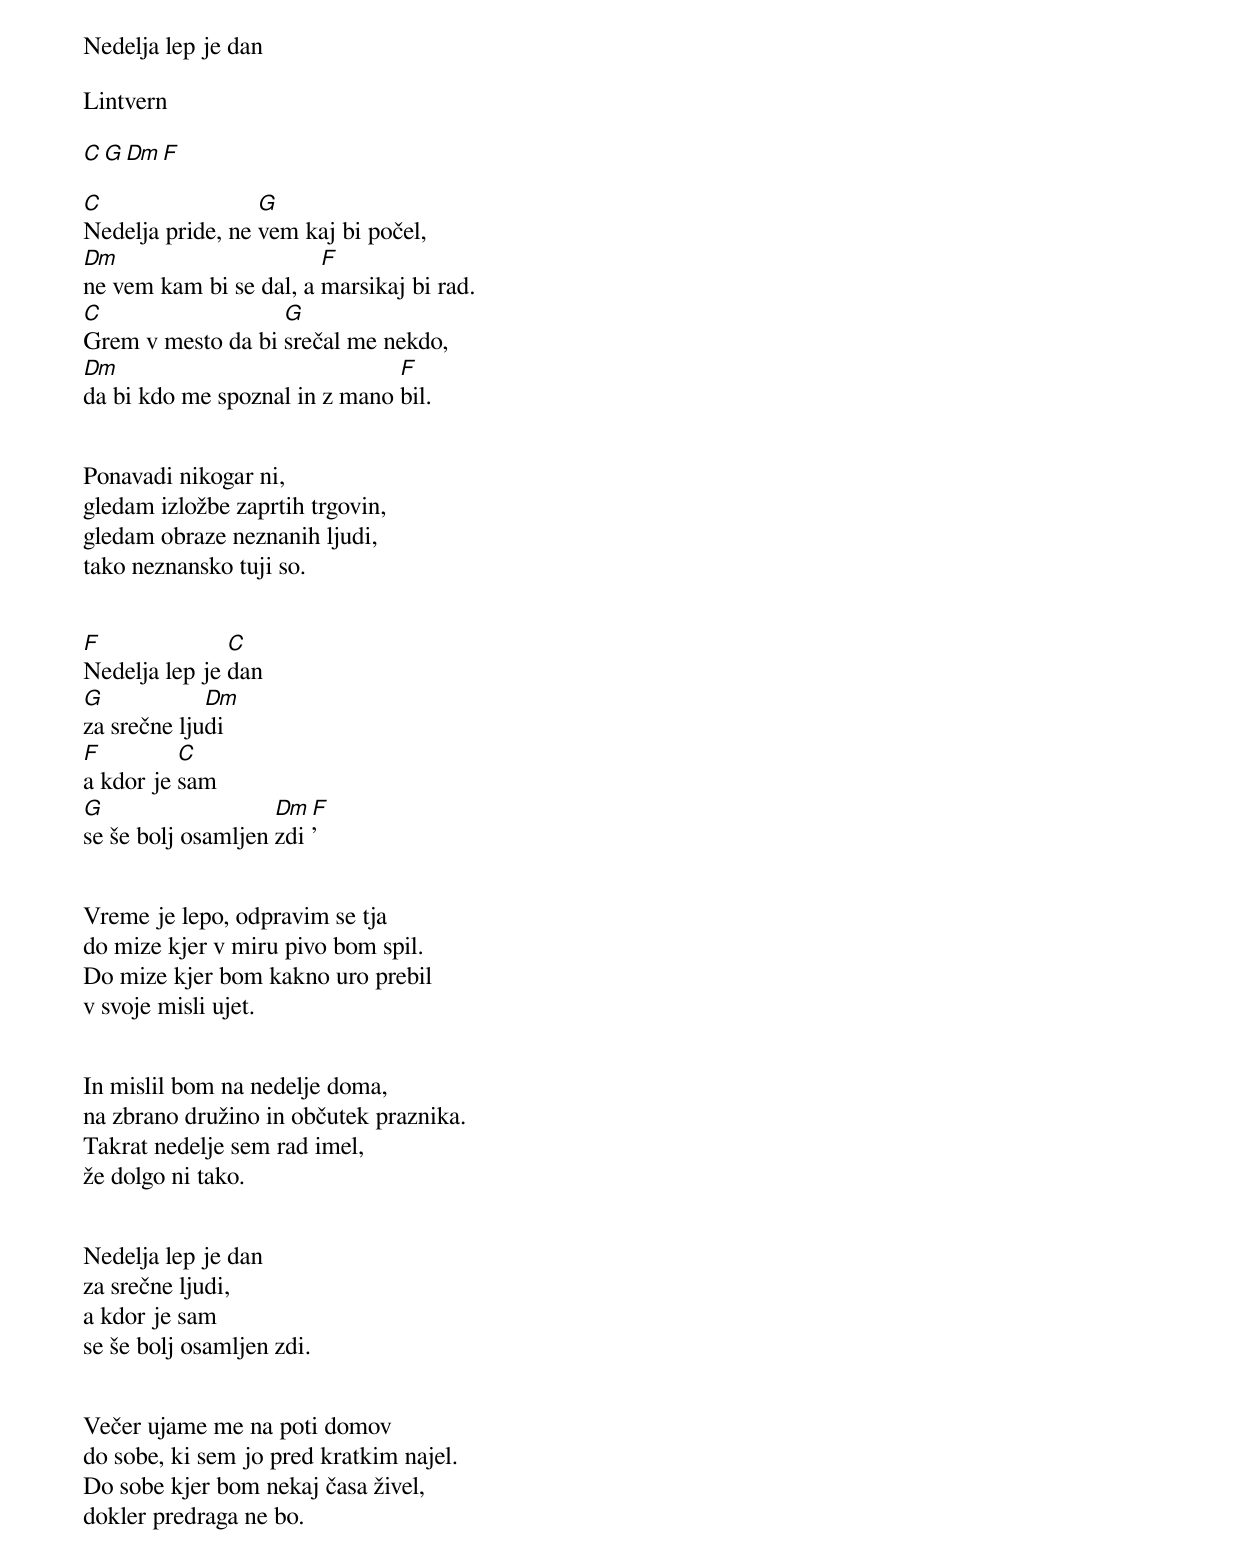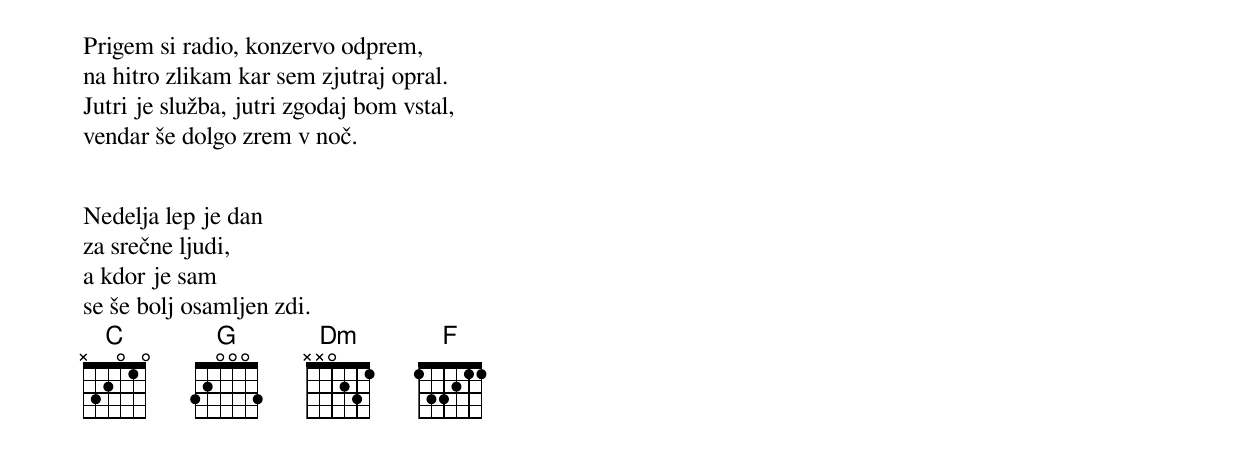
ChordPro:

Nedelja lep je dan

Lintvern

[C G Dm F]

[C]Nedelja pride, ne [G]vem kaj bi počel,
[Dm]ne vem kam bi se dal, a [F]marsikaj bi rad.
[C]Grem v mesto da bi [G]srečal me nekdo,
[Dm]da bi kdo me spoznal in z mano [F]bil.


Ponavadi nikogar ni,
gledam izložbe zaprtih trgovin,
gledam obraze neznanih ljudi,
tako neznansko tuji so.


[F]Nedelja lep je [C]dan
[G]za srečne lju[Dm]di
[F]a kdor je [C]sam
[G]se še bolj osamljen [Dm]zdi [F]'


Vreme je lepo, odpravim se tja
do mize kjer v miru pivo bom spil.
Do mize kjer bom kakno uro prebil
v svoje misli ujet.


In mislil bom na nedelje doma,
na zbrano družino in občutek praznika.
Takrat nedelje sem rad imel,
že dolgo ni tako.


Nedelja lep je dan
za srečne ljudi,
a kdor je sam
se še bolj osamljen zdi.


Večer ujame me na poti domov
do sobe, ki sem jo pred kratkim najel.
Do sobe kjer bom nekaj časa živel,
dokler predraga ne bo.


Prigem si radio, konzervo odprem,
na hitro zlikam kar sem zjutraj opral.
Jutri je služba, jutri zgodaj bom vstal,
vendar še dolgo zrem v noč.


Nedelja lep je dan
za srečne ljudi,
a kdor je sam
se še bolj osamljen zdi.
